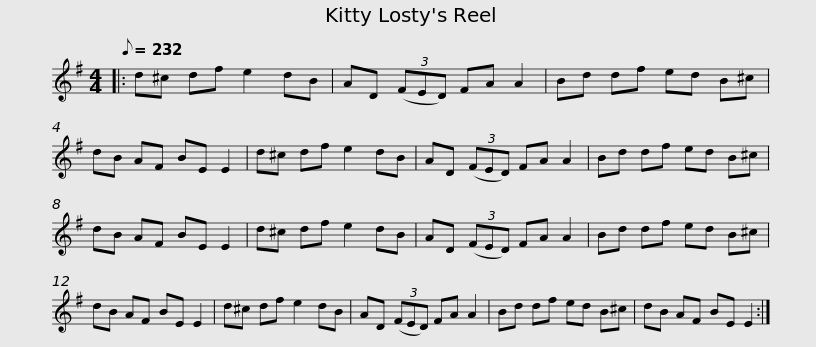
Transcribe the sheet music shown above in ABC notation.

X:1
L:1/8
Q:1/8=232
M:4/4
I:linebreak $
K:Emin
V:1 treble
V:1
|: d^c df e2 dB | AD (3(FED) FA A2 | Bd df ed B^c | dB AF BE E2 | d^c df e2 dB |$ %5
 AD (3(FED) FA A2 | Bd df ed B^c | dB AF BE E2 | d^c df e2 dB | AD (3(FED) FA A2 |$ %10
 Bd df ed B^c | dB AF BE E2 | d^c df e2 dB | AD (3(FED) FA A2 | Bd df ed B^c |$ %15
 dB AF BE E2 :| %16
